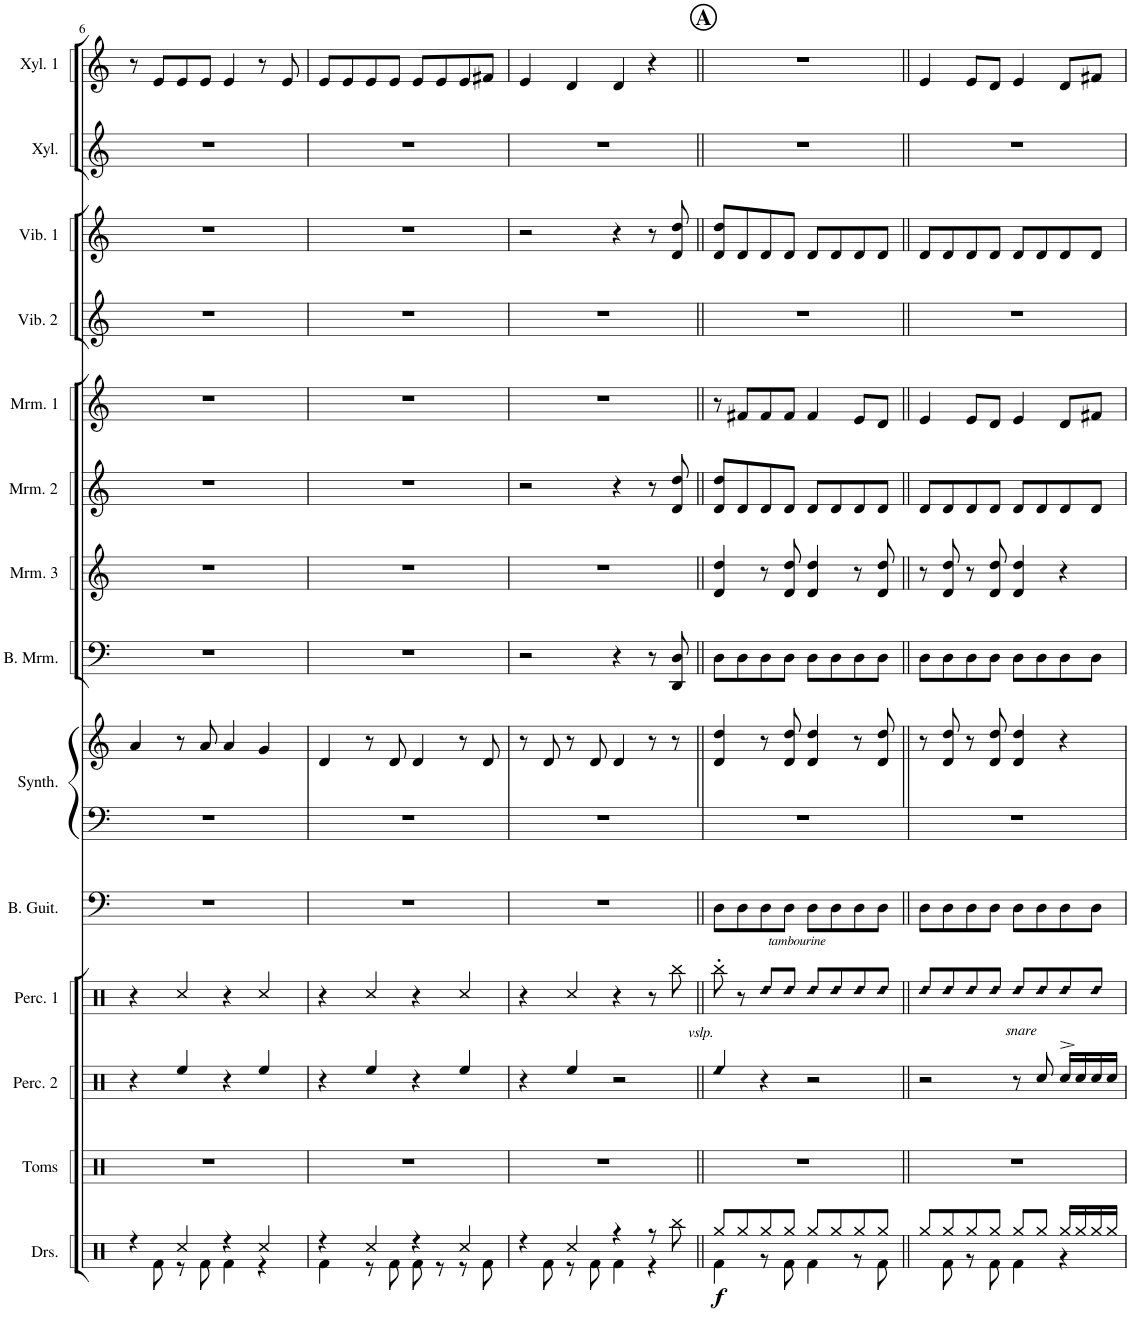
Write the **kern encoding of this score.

**kern	**dynam	**kern	**kern	**kern	**kern	**kern	**kern	**kern	**kern	**kern	**kern	**kern	**kern	**kern	**kern
*part14	*part14	*part13	*part12	*part11	*part10	*part9	*part9	*part8	*part7	*part6	*part5	*part4	*part3	*part2	*part1
*staff15	*staff15	*staff14	*staff13	*staff12	*staff11	*staff10	*staff9	*staff8	*staff7	*staff6	*staff5	*staff4	*staff3	*staff2	*staff1
*I"Drumset	*	*I"Tom Toms	*I"Percussion 2	*I"Percussion 1	*I"Bass Guitar	*I"Square Synthesizer	*	*I"Bass Marimba	*I"Marimba 3	*I"Marimba 2	*I"Marimba 1	*I"Vibraphone 2	*I"Vibraphone 1	*I"Xylophone 2	*I"Xylophone 1
*I'Drs.	*	*I'Toms	*I'Perc. 2	*I'Perc. 1	*I'B. Guit.	*I'Synth.	*	*I'B. Mrm.	*I'Mrm. 3	*I'Mrm. 2	*I'Mrm. 1	*I'Vib. 2	*I'Vib. 1	*I'Xyl.	*I'Xyl. 1
!!LO:PB:g=z
*clefX	*	*clefX	*clefX	*clefX	*clefF4	*clefF4	*clefG2	*clefF4	*clefG2	*clefG2	*clefG2	*clefG2	*clefG2	*clefG2	*clefG2
*	*	*	*	*	*Trd7c12	*	*	*	*	*	*	*	*	*Trd-7c-12	*Trd-7c-12
*k[]	*	*k[]	*k[]	*k[]	*k[]	*k[]	*k[]	*k[]	*k[]	*k[]	*k[]	*k[]	*k[]	*k[]	*k[]
*M4/4	*	*M4/4	*M4/4	*M4/4	*M4/4	*M4/4	*M4/4	*M4/4	*M4/4	*M4/4	*M4/4	*M4/4	*M4/4	*M4/4	*M4/4
=6	=6	=6	=6	=6	=6	=6	=6	=6	=6	=6	=6	=6	=6	=6	=6
*^	*	*	*	*	*	*	*	*	*	*	*	*	*	*	*
4r	8ryy	.	1r	4r	4r	1r	1r	4a/	1r	1r	1r	1r	1r	1r	1r	8r
.	8Rf\	.	.	.	.	.	.	.	.	.	.	.	.	.	.	8e/L
4Rcc/	8r	.	.	4Ree/	4Rcc/	.	.	8r	.	.	.	.	.	.	.	8e/
.	8Rf\	.	.	.	.	.	.	8a/	.	.	.	.	.	.	.	8e/J
4r	4Rf\	.	.	4r	4r	.	.	4a/	.	.	.	.	.	.	.	4e/
4Rcc/	4r	.	.	4Ree/	4Rcc/	.	.	4g/	.	.	.	.	.	.	.	8r
.	.	.	.	.	.	.	.	.	.	.	.	.	.	.	.	8e/
=7	=7	=7	=7	=7	=7	=7	=7	=7	=7	=7	=7	=7	=7	=7	=7	=7
4r	4Rf\	.	1r	4r	4r	1r	1r	4d/	1r	1r	1r	1r	1r	1r	1r	8e/L
.	.	.	.	.	.	.	.	.	.	.	.	.	.	.	.	8e/
4Rcc/	8r	.	.	4Ree/	4Rcc/	.	.	8r	.	.	.	.	.	.	.	8e/
.	8Rf\	.	.	.	.	.	.	8d/	.	.	.	.	.	.	.	8e/J
4r	8Rf\	.	.	4r	4r	.	.	4d/	.	.	.	.	.	.	.	8e/L
.	8r	.	.	.	.	.	.	.	.	.	.	.	.	.	.	8e/
4Rcc/	8r	.	.	4Ree/	4Rcc/	.	.	8r	.	.	.	.	.	.	.	8e/
.	8Rf\	.	.	.	.	.	.	8d/	.	.	.	.	.	.	.	8f#X/J
=8	=8	=8	=8	=8	=8	=8	=8	=8	=8	=8	=8	=8	=8	=8	=8	=8
4r	8ryy	.	1r	4r	4r	1r	1r	8r	2r	1r	2r	1r	1r	2r	1r	4e/
.	8Rf\	.	.	.	.	.	.	8d/	.	.	.	.	.	.	.	.
4Rcc/	8r	.	.	4Ree/	4Rcc/	.	.	8r	.	.	.	.	.	.	.	4d/
.	8Rf\	.	.	.	.	.	.	8d/	.	.	.	.	.	.	.	.
4r	4Rf\	.	.	2r	4r	.	.	4d/	4r	.	4r	.	.	4r	.	4d/
8r	4r	.	.	.	8r	.	.	8r	8r	.	8r	.	.	8r	.	4r
8Rbb\	.	.	.	.	8Rbb\	.	.	8r	8DD/ 8D/	.	8d/ 8dd/	.	.	8d/ 8dd/	.	.
!!LO:REH:place=s1:a:B:cj:enc=circle:fs=14:t=A
=9||	=9||	=9||	=9||	=9||	=9||	=9||	=9||	=9||	=9||	=9||	=9||	=9||	=9||	=9||	=9||	=9||
!	!	!	!	!LO:TX:a:i:t=vslp.	!	!	!	!	!	!	!	!	!	!	!	!
!	!	!LO:DY:b	!	!LO:N:head=diamond	!	!	!	!	!	!	!	!	!	!	!	!
8Rgg/L	4Rf\	f	1r	4Ree/	8Rbb'\	8D\L	1r	4d/ 4dd/	8D\L	4d/ 4dd/	8d/ 8dd/L	8r	1r	8d/ 8dd/L	1r	1r
8Rgg/	.	.	.	.	8r	8D\	.	.	8D\	.	8d/	8f#X/L	.	8d/	.	.
!	!	!	!	!	!LO:TX:a:i:t=tambourine	!	!	!	!	!	!	!	!	!	!	!
!	!	!	!	!	!LO:N:head=diamond	!	!	!	!	!	!	!	!	!	!	!
8Rgg/	8r	.	.	4r	8Rdd/L	8D\	.	8r	8D\	8r	8d/	8f#/	.	8d/	.	.
!	!	!	!	!	!LO:N:head=diamond	!	!	!	!	!	!	!	!	!	!	!
8Rgg/J	8Rf\	.	.	.	8Rdd/J	8D\J	.	8d/ 8dd/	8D\J	8d/ 8dd/	8d/J	8f#/J	.	8d/J	.	.
!	!	!	!	!	!LO:N:head=diamond	!	!	!	!	!	!	!	!	!	!	!
8Rgg/L	4Rf\	.	.	2r	8Rdd/L	8D\L	.	4d/ 4dd/	8D\L	4d/ 4dd/	8d/L	4f#/	.	8d/L	.	.
!	!	!	!	!	!LO:N:head=diamond	!	!	!	!	!	!	!	!	!	!	!
8Rgg/	.	.	.	.	8Rdd/	8D\	.	.	8D\	.	8d/	.	.	8d/	.	.
!	!	!	!	!	!LO:N:head=diamond	!	!	!	!	!	!	!	!	!	!	!
8Rgg/	8r	.	.	.	8Rdd/	8D\	.	8r	8D\	8r	8d/	8e/L	.	8d/	.	.
!	!	!	!	!	!LO:N:head=diamond	!	!	!	!	!	!	!	!	!	!	!
8Rgg/J	8Rf\	.	.	.	8Rdd/J	8D\J	.	8d/ 8dd/	8D\J	8d/ 8dd/	8d/J	8d/J	.	8d/J	.	.
=10||	=10||	=10||	=10||	=10||	=10||	=10||	=10||	=10||	=10||	=10||	=10||	=10||	=10||	=10||	=10||	=10||
!	!	!	!	!	!LO:N:head=diamond	!	!	!	!	!	!	!	!	!	!	!
8Rgg/L	8ryy	.	1r	2r	8Rdd/L	8D\L	1r	8r	8D\L	8r	8d/L	4e/	1r	8d/L	1r	4e/
!	!	!	!	!	!LO:N:head=diamond	!	!	!	!	!	!	!	!	!	!	!
8Rgg/	8Rf\	.	.	.	8Rdd/	8D\	.	8d/ 8dd/	8D\	8d/ 8dd/	8d/	.	.	8d/	.	.
!	!	!	!	!	!LO:N:head=diamond	!	!	!	!	!	!	!	!	!	!	!
8Rgg/	8r	.	.	.	8Rdd/	8D\	.	8r	8D\	8r	8d/	8e/L	.	8d/	.	8e/L
!	!	!	!	!	!LO:N:head=diamond	!	!	!	!	!	!	!	!	!	!	!
8Rgg/J	8Rf\	.	.	.	8Rdd/J	8D\J	.	8d/ 8dd/	8D\J	8d/ 8dd/	8d/J	8d/J	.	8d/J	.	8d/J
!	!	!	!	!	!LO:N:head=diamond	!	!	!	!	!	!	!	!	!	!	!
8Rgg/L	4Rf\	.	.	8r	8Rdd/L	8D\L	.	4d/ 4dd/	8D\L	4d/ 4dd/	8d/L	4e/	.	8d/L	.	4e/
!	!	!	!	!LO:TX:a:i:t=snare	!	!	!	!	!	!	!	!	!	!	!	!
!	!	!	!	!	!LO:N:head=diamond	!	!	!	!	!	!	!	!	!	!	!
8Rgg/J	.	.	.	8Rcc/	8Rdd/	8D\	.	.	8D\	.	8d/	.	.	8d/	.	.
!	!	!	!	!	!LO:N:head=diamond	!	!	!	!	!	!	!	!	!	!	!
16Rgg/LL	4r	.	.	16Rcc^>/LL	8Rdd/	8D\	.	4r	8D\	4r	8d/	8d/L	.	8d/	.	8d/L
16Rgg/	.	.	.	16Rcc/	.	.	.	.	.	.	.	.	.	.	.	.
!	!	!	!	!	!LO:N:head=diamond	!	!	!	!	!	!	!	!	!	!	!
16Rgg/	.	.	.	16Rcc/	8Rdd/J	8D\J	.	.	8D\J	.	8d/J	8f#X/J	.	8d/J	.	8f#X/J
16Rgg/JJ	.	.	.	16Rcc/JJ	.	.	.	.	.	.	.	.	.	.	.	.
*v	*v	*	*	*	*	*	*	*	*	*	*	*	*	*	*	*
=	=	=	=	=	=	=	=	=	=	=	=	=	=	=	=
*-	*-	*-	*-	*-	*-	*-	*-	*-	*-	*-	*-	*-	*-	*-	*-
